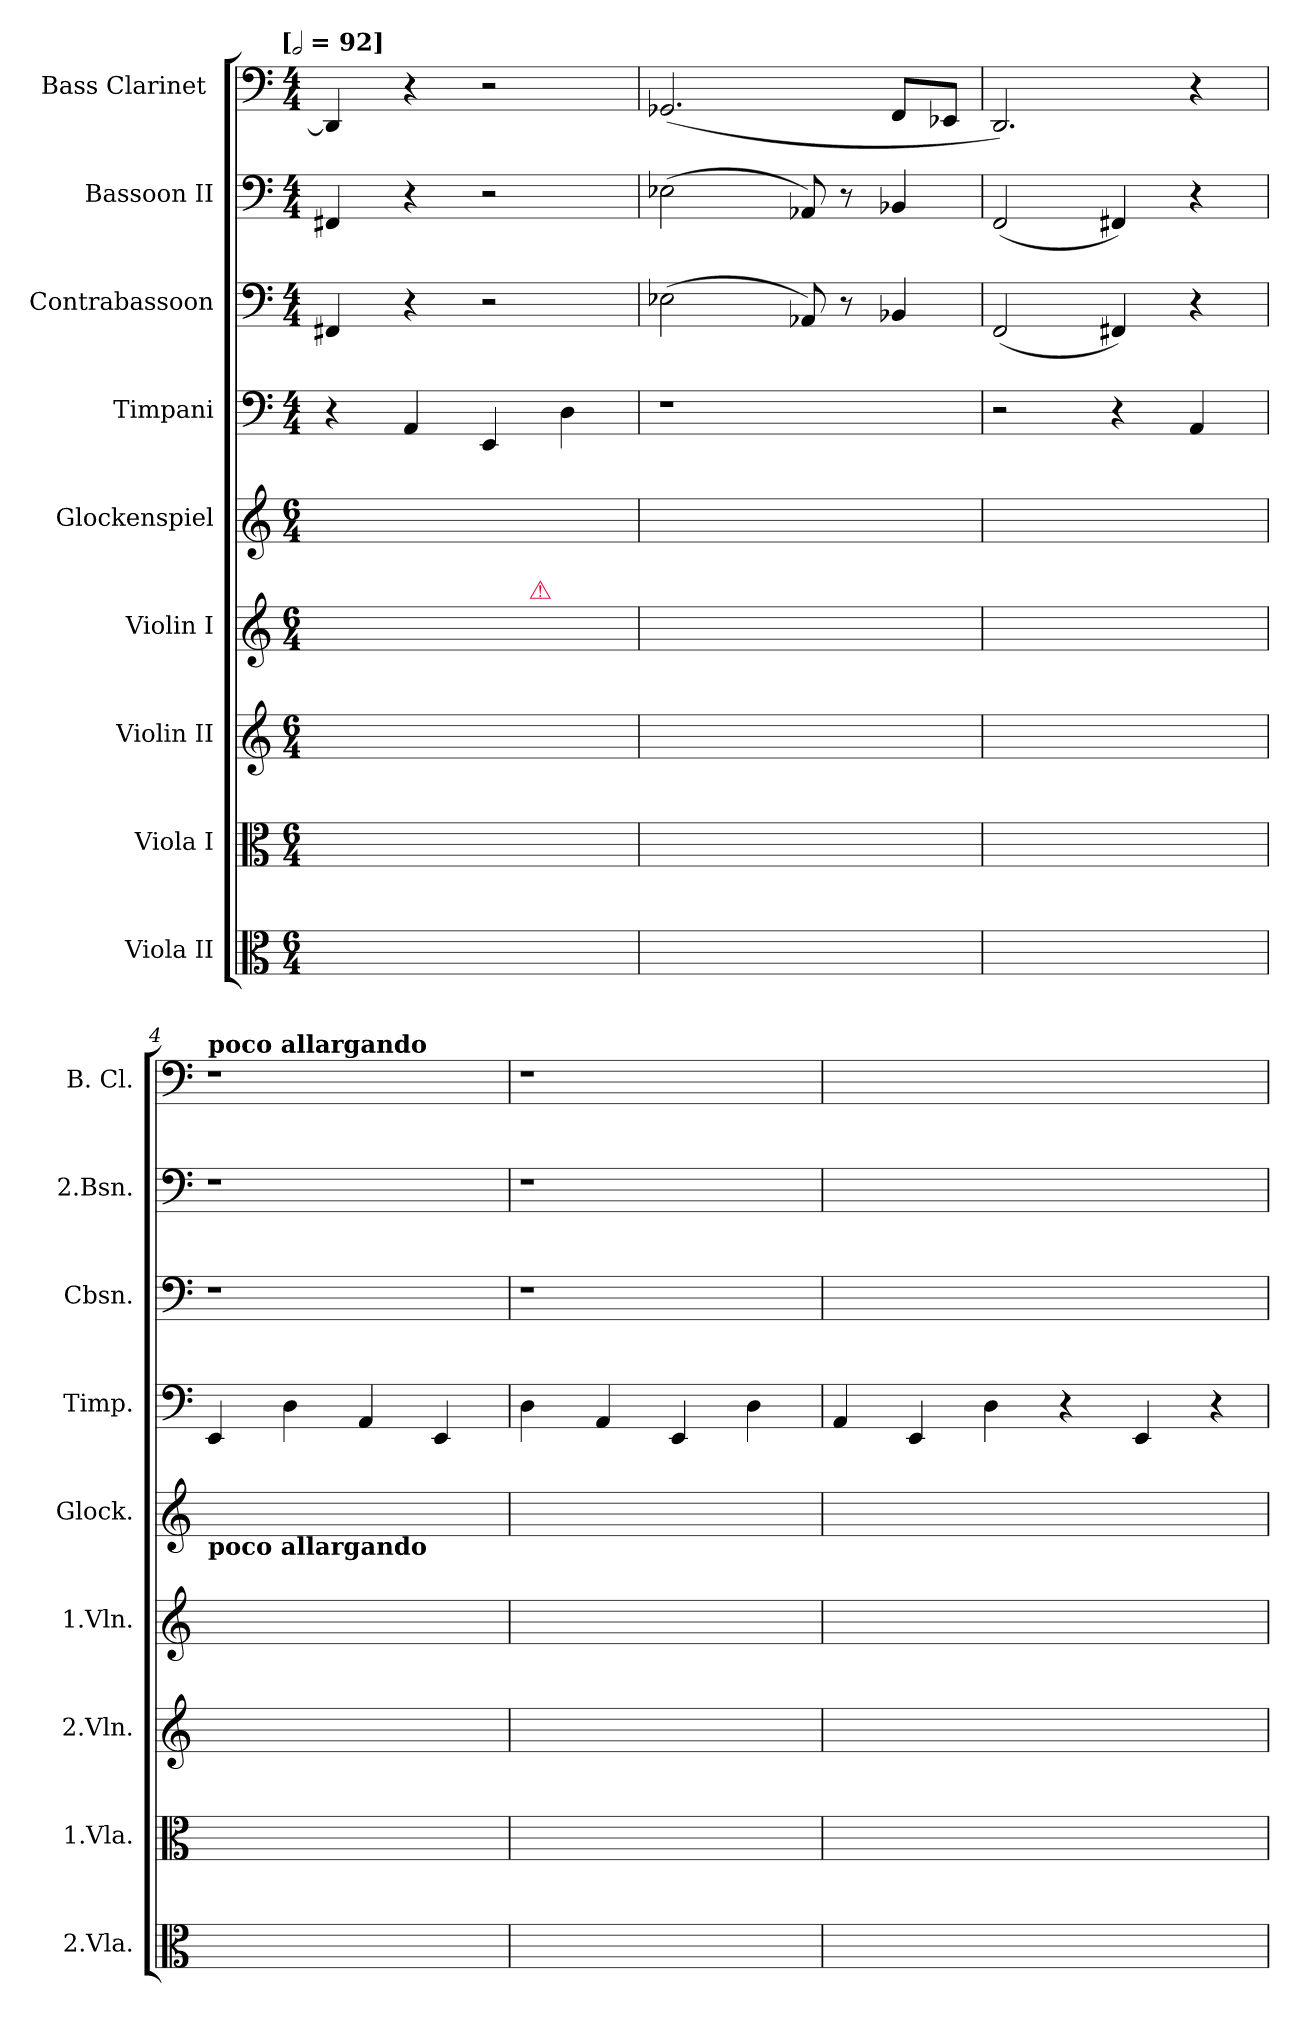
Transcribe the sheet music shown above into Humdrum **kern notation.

**kern	**kern	**kern	**kern	**kern	**kern	**kern	**kern	**kern
*part9	*part8	*part7	*part6	*part5	*part4	*part3	*part2	*part1
*staff9	*staff8	*staff7	*staff6	*staff5	*staff4	*staff3	*staff2	*staff1
*I"Viola II	*I"Viola I	*I"Violin II	*I"Violin I	*I"Glockenspiel	*I"Timpani	*I"Contrabassoon	*I"Bassoon II	*I"Bass Clarinet [C]
*I'2.Vla.	*I'1.Vla.	*I'2.Vln.	*I'1.Vln.	*I'Glock.	*I'Timp.	*I'Cbsn.	*I'2.Bsn.	*I'B. Cl.
*clefC3	*clefC3	*clefG2	*clefG2	*clefG2	*clefF4	*clefF4	*clefF4	*clefF4
*	*	*	*	*ITrd-14c-24	*	*ITrd7c12	*	*
*k[]	*k[]	*k[]	*k[]	*k[]	*k[]	*k[]	*k[]	*
!!LO:TX:omd:t=[[half] = 92]
*M6/4	*M6/4	*M6/4	*M6/4	*M6/4	*M4/4	*M4/4	*M4/4	*M4/4
*MM184	*MM184	*MM184	*MM184	*MM184	*MM184	*MM184	*MM184	*MM184
*Xtuplet	*Xtuplet	*Xtuplet	*Xtuplet	*	*	*	*	*
=1	=1	=1	=1	=1	=1	=1	=1	=1
6ryy	6ryy	6ryy	6ryy	1ryy	4r	4FFF#Xi	4FF#Xi	4DD]
3ryy	3ryy	3ryy	6ryy	.	.	.	.	.
.	.	.	.	.	4AA	4r	4r	4r
.	.	.	6ryy	.	.	.	.	.
6ryy	6ryy	6ryy	6ryy	.	4EE	2r	2r	2r
!	!	!	!LO:TX:a:color=crimson:t=⚠	!	!	!	!	!
6ryy	6ryy	6ryy	3ryy	.	.	.	.	.
.	.	.	.	.	4D	.	.	.
6ryy	6ryy	6ryy	.	.	.	.	.	.
=2	=2	=2	=2	=2	=2	=2	=2	=2
*	*	*	*	*Xtuplet	*	*	*	*
6ryy	6ryy	6ryy	3ryy	3.ryy	1r	(2EE-X	(2E-X	(2.GG-X
3ryy	3ryy	3ryy	.	.	.	.	.	.
.	.	.	6ryy	.	.	.	.	.
6ryy	6ryy	6ryy	3.ryy	6ryy	.	8AAA-X)	8AA-X)	.
.	.	.	.	.	.	8r	8r	.
6ryy	6ryy	6ryy	.	6ryy	.	.	.	.
.	.	.	.	.	.	4BBB-X	4BB-X	8FFL
6ryy	6ryy	6ryy	.	6ryy	.	.	.	.
.	.	.	.	.	.	.	.	8EE-XJ
=3	=3	=3	=3	=3	=3	=3	=3	=3
3ryy	3ryy	3.ryy	3.ryy	3.ryy	2r	(2FFF	(2FF	2.DD)
6ryy	6ryy	.	.	.	.	.	.	.
3.ryy	3.ryy	3.ryy	6ryy	3.ryy	4r	4FFF#X)	4FF#X)	.
.	.	.	6ryy	.	.	.	.	.
.	.	.	.	.	4AA	4r	4r	4r
.	.	.	6ryy	.	.	.	.	.
=4	=4	=4	=4	=4	=4	=4	=4	=4
!	!	!	!	!	!	!	!	!LO:TX:a:B:t=poco allargando
!	!	!	!	!LO:TX:b:B:t=poco allargando	!	!	!	!
3ryy	3.ryy	3.ryy	6ryy	3.ryy	4EE	1r	1r	1r
.	.	.	3ryy	.	.	.	.	.
.	.	.	.	.	4D	.	.	.
6ryy	.	.	.	.	.	.	.	.
3.ryy	3.ryy	6ryy	3.ryy	6ryy	4AA	.	.	.
.	.	6ryy	.	3ryy	.	.	.	.
.	.	.	.	.	4EE	.	.	.
.	.	6ryy	.	.	.	.	.	.
=5	=5	=5	=5	=5	=5	=5	=5	=5
3ryy	3.ryy	3ryy	6ryy	3.ryy	4D	1r	1r	1r
.	.	.	6ryy	.	.	.	.	.
.	.	.	.	.	4AA	.	.	.
6ryy	.	6ryy	6ryy	.	.	.	.	.
3ryy	6ryy	3ryy	6ryy	3.ryy	4EE	.	.	.
.	3ryy	.	3ryy	.	.	.	.	.
.	.	.	.	.	4D	.	.	.
6ryy	.	6ryy	.	.	.	.	.	.
=6	=6	=6	=6	=6	=6	=6	=6	=6
6ryy	3%2.ryy	3ryy	3.ryy	6ryy	4AA	2%3r	2%3r	2%3r
6ryy	.	.	.	3ryy	.	.	.	.
.	.	.	.	.	4EE	.	.	.
6ryy	.	6ryy	.	.	.	.	.	.
3ryy	.	3ryy	6ryy	3.ryy	4D	.	.	.
.	.	.	6ryy	.	.	.	.	.
.	.	.	.	.	4r	.	.	.
6ryy	.	6ryy	6ryy	.	.	.	.	.
3.ryy	3.ryy	3.ryy	6ryy	3.ryy	4EE	.	.	.
.	.	.	3ryy	.	.	.	.	.
.	.	.	.	.	4r	.	.	.
=	=	=	=	=	=	=	=	=
*-	*-	*-	*-	*-	*-	*-	*-	*-
